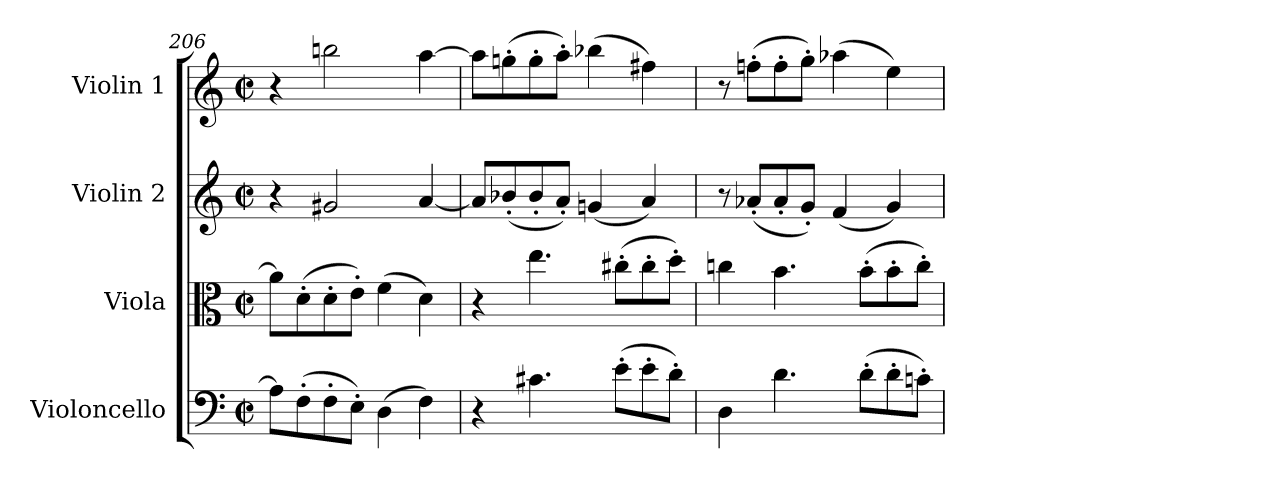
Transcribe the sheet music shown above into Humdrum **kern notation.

**kern	**kern	**kern	**kern
*part4	*part3	*part2	*part1
*staff4	*staff3	*staff2	*staff1
*I"Violoncello	*I"Viola	*I"Violin 2	*I"Violin 1
*I'Vc	*I'Vla	*I'Vln	*I'Vln
*clefF4	*clefC3	*clefG2	*clefG2
*k[]	*k[]	*k[]	*k[]
*M2/2	*M2/2	*M2/2	*M2/2
*met(c|)	*met(c|)	*met(c|)	*met(c|)
=206	=206	=206	=206
8A\L]	8a\L]	4r	4r
(8F'\	(8d'\	.	.
8F'\	8d'\	2g#X/	2bbn\
8E'\J)	8e'\J)	.	.
(4D\	(4f\	.	.
4F\)	4d\)	[4a/	[4aa\
=207	=207	=207	=207
4r	4r	8a/L]	8aa\L]
.	.	(8b-X'/	(8ggn'\
4.c#X\	4.ee\	8b-'/	8gg'\
.	.	8a'/J)	8aa'\J)
.	.	(4gn/	(4bb-X\
(8e'\L	(8cc#X'\L	.	.
8e'\	8cc#'\	4a/)	4ff#X\)
8d'\J)	8dd'\J)	.	.
!!LO:PB:g=z
=208	=208	=208	=208
4D\	4ccn\	8r	8r
.	.	(8a-X'/L	(8ffn'\L
4.d\	4.b\	8a-'/	8ff'\
.	.	8g'/J)	8gg'\J)
.	.	(4f/	(4aa-X\
(8d'\L	(8b'\L	.	.
8d'\	8b'\	4g/)	4ee\)
8cn'\J)	8cc'\J)	.	.
=	=	=	=
*-	*-	*-	*-
